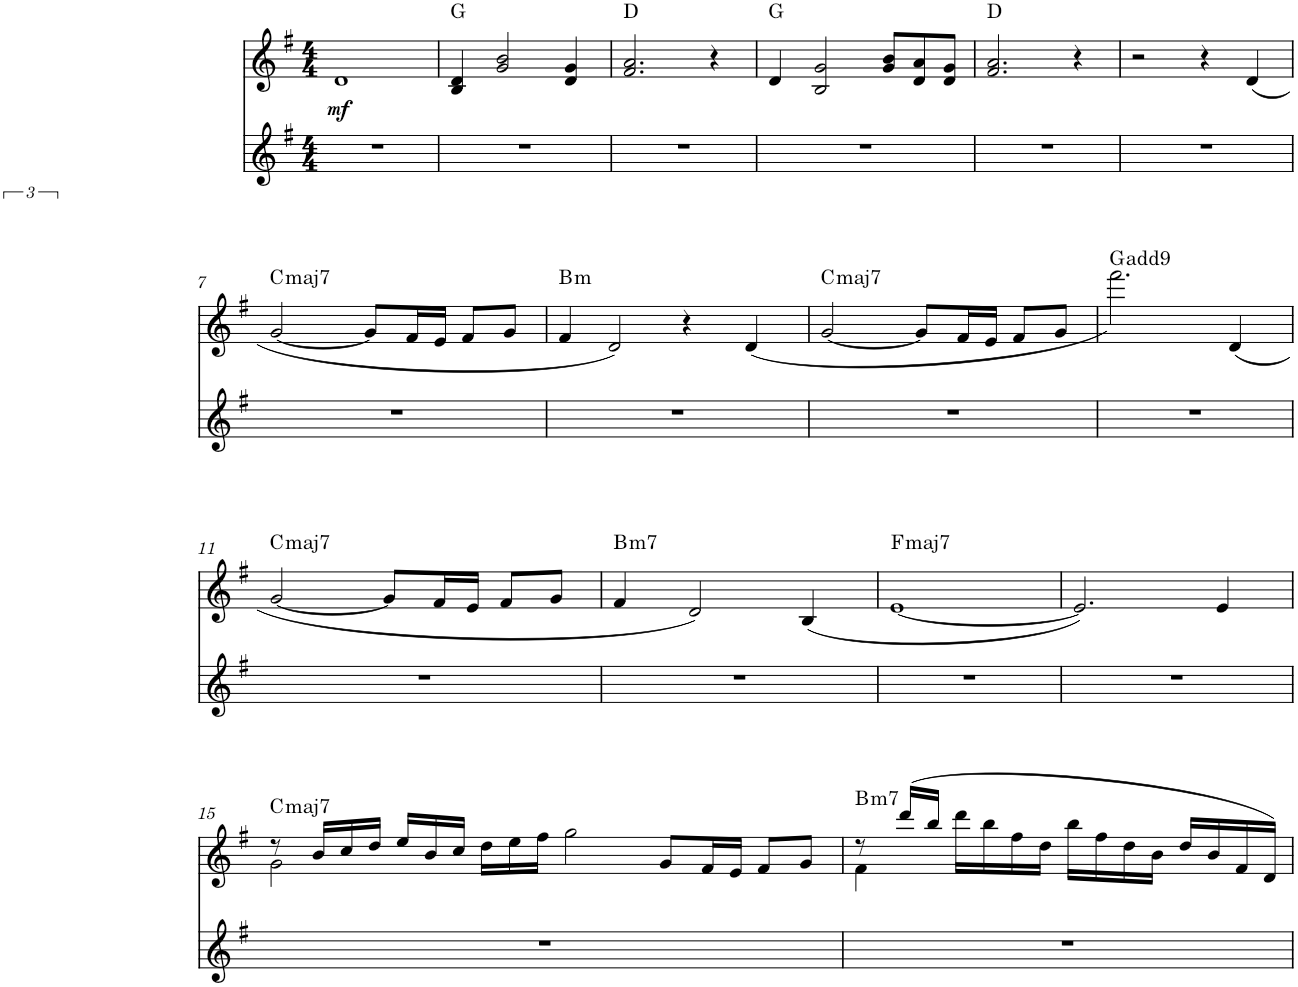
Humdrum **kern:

**kern	**kern	**dynam	**harte
*part1	*part1	*part1	*part1
*staff2	*staff1	*staff1/2	*
*I"Piano	*	*	*
*I'Pno	*	*	*
*clefG2	*clefG2	*	*
*k[f#]	*k[f#]	*	*
*M4/4	*M4/4	*	*
=1	=1	=1	=1
!	!	!LO:DY:b	!
1r	1d	mf	.
=2	=2	=2	=2
1r	4B/ 4d/	.	G:maj
.	2g/ 2b/	.	.
.	4d/ 4g/	.	.
=3	=3	=3	=3
1r	2.f#/ 2.a/	.	D:maj
.	4r	.	.
=4	=4	=4	=4
1r	4d/	.	G:maj
.	2B/ 2g/	.	.
.	8g/ 8b/L	.	.
.	8d/ 8a/	.	.
8ryy	8d/ 8g/J	.	.
=5	=5	=5	=5
1r	2.f#/ 2.a/	.	D:maj
.	4r	.	.
=6	=6	=6	=6
1r	2r	.	.
.	4r	.	.
.	(<4d/	.	.
!!LO:LB:g=z
=7	=7	=7	=7
!	!	!	!LO:H:kt=maj7
1r	[<2g/	.	C:maj7
.	8g/L]	.	.
.	16f#/L	.	.
.	16e/JJ	.	.
.	8f#/L	.	.
.	8g/J	.	.
=8	=8	=8	=8
!	!	!	!LO:H:kt=m
1r	6f#/	.	B:min
.	3d/)	.	.
.	4r	.	.
.	(<4d/	.	.
=9	=9	=9	=9
!	!	!	!LO:H:kt=maj7
1r	[<2g/	.	C:maj7
.	8g/L]	.	.
.	16f#/L	.	.
.	16e/JJ	.	.
.	8f#/L	.	.
.	8g/J	.	.
=10	=10	=10	=10
1r	2.fff#\)	.	G:maj(9)
.	(<4d/	.	.
!!LO:LB:g=z
=11	=11	=11	=11
!	!	!	!LO:H:kt=maj7
1r	[<2g/	.	C:maj7
.	8g/L]	.	.
.	16f#/L	.	.
.	16e/JJ	.	.
.	8f#/L	.	.
.	8g/J	.	.
=12	=12	=12	=12
!	!	!	!LO:H:kt=m7
1r	4f#/	.	B:min7
.	2d/)	.	.
.	(<4B/	.	.
=13	=13	=13	=13
!	!	!	!LO:H:kt=maj7
1r	[<1e	.	F:maj7
=14	=14	=14	=14
1r	2.e/])	.	.
.	4e/	.	.
!!LO:LB:g=z
=15	=15	=15	=15
*	*^	*	*
!	!	!	!	!LO:H:kt=maj7
1r	8r	2g\	.	C:maj7
.	16b/LL	.	.	.
.	16cc/	.	.	.
.	16dd/JJ	.	.	.
.	16ee/LL	.	.	.
.	16b/	.	.	.
.	16cc/JJ	.	.	.
.	16dd\LL	1ryy	.	.
.	16ee\	.	.	.
.	16ff#\JJ	.	.	.
.	[16%5gg\	.	.	.
2ryy	8.ryy	.	.	.
.	8g/L	.	.	.
.	16f#/L	.	.	.
.	16e/JJ	.	.	.
.	8f#/L	.	.	.
8.ryy	.	8.ryy	.	.
.	8g/J	.	.	.
=16	=16	=16	=16	=16
!	!	!	!	!LO:H:kt=m7
1r	8r	4f#\	.	B:min7
.	8.gg\]	.	.	.
.	.	2ryy	.	.
.	(>16ddd/LL	.	.	.
.	16bb/JJ	.	.	.
.	16ddd\LL	.	.	.
.	16bb\	.	.	.
.	16ff#\	.	.	.
.	16dd\JJ	.	.	.
.	16bb\LL	.	.	.
.	16ff#\	2...ryy	.	.
.	16dd\	.	.	.
.	16b\JJ	.	.	.
.	16dd/LL	.	.	.
16%11r	16b/	.	.	.
.	16f#/	.	.	.
.	16d/JJ)	.	.	.
.	2ryy	.	.	.
*	*v	*v	*	*
=	=	=	=
*-	*-	*-	*-
